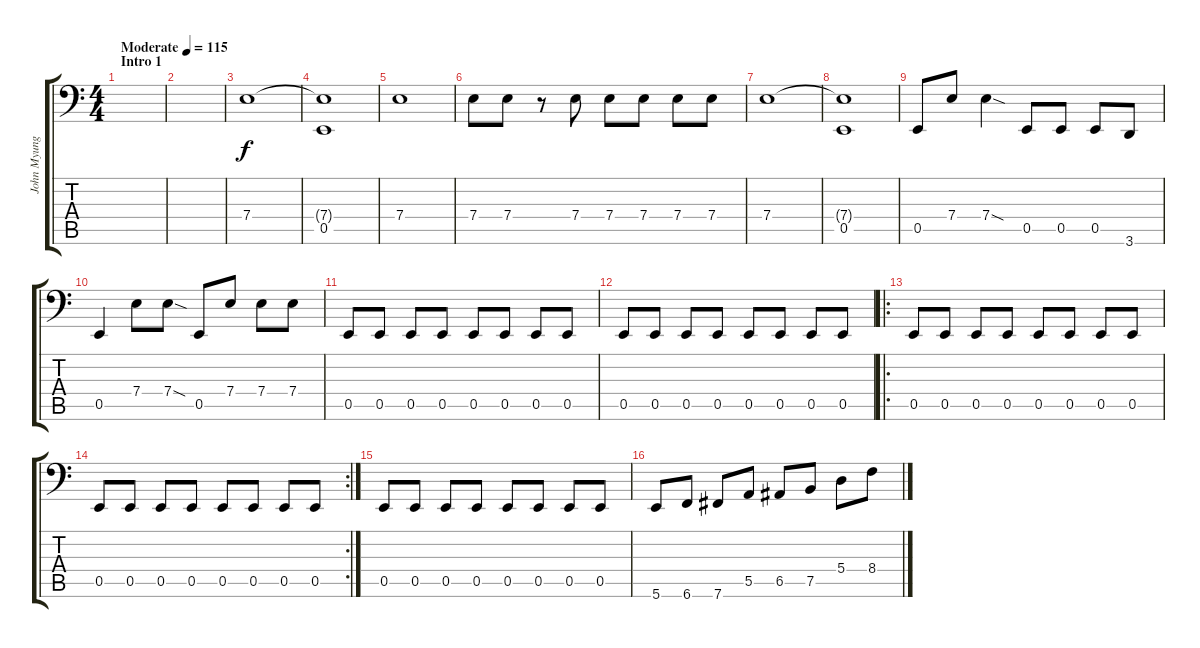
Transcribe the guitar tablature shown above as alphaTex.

\track ("John Myung" "John Myung") {instrument electricbassfinger}
\staff {score tabs}
\tuning (C3 G2 D2 A1 E1 B0) {hide}
\ts (4 4)
\section ("" "Intro 1")
\tempo (115 "Moderate")
\clef f4
\ks c
|
|
7.4.1 |
(7.4{t} 0.5).1 |
7.4.1 |
7.4.8 7.4.8 r.8 7.4.8 7.4.8 7.4.8 7.4.8 7.4.8 |
7.4.1 |
(7.4{t} 0.5).1 |
0.5.8 7.4.8 7.4{sod}.4 0.5.8 0.5.8 0.5.8 3.6.8 |
0.5.4 7.4.8 7.4{sod}.8 0.5.8 7.4.8 7.4.8 7.4.8 |
0.5.8 0.5.8 0.5.8 0.5.8 0.5.8 0.5.8 0.5.8 0.5.8 |
0.5.8 0.5.8 0.5.8 0.5.8 0.5.8 0.5.8 0.5.8 0.5.8 |
\ro
0.5.8 0.5.8 0.5.8 0.5.8 0.5.8 0.5.8 0.5.8 0.5.8 |
\rc 2
0.5.8 0.5.8 0.5.8 0.5.8 0.5.8 0.5.8 0.5.8 0.5.8 |
0.5.8 0.5.8 0.5.8 0.5.8 0.5.8 0.5.8 0.5.8 0.5.8 |
5.6.8 6.6.8 7.6.8 5.5.8 6.5.8 7.5.8 5.4.8 8.4.8
